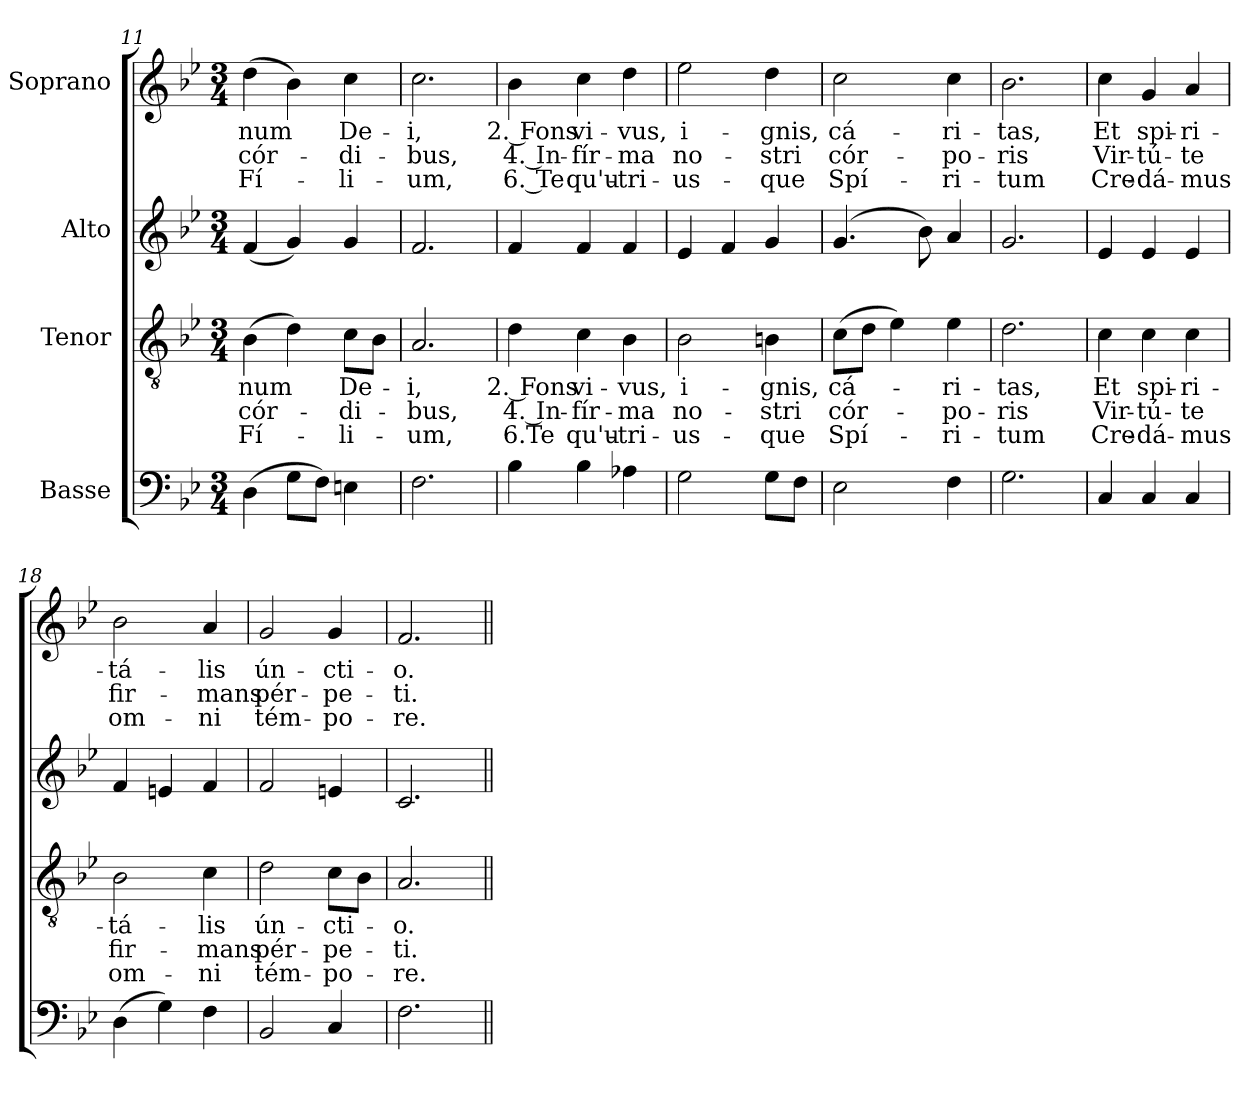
**kern	**kern	**text	**text	**text	**kern	**kern	**text	**text	**text
*part4	*part3	*part3	*part3	*part3	*part2	*part1	*part1	*part1	*part1
*staff4	*staff3	*staff3	*staff3	*staff3	*staff2	*staff1	*staff1	*staff1	*staff1
*I"Basse	*I"Tenor	*	*	*	*I"Alto	*I"Soprano	*	*	*
*clefF4	*clefGv2	*	*	*	*clefG2	*clefG2	*	*	*
*k[b-e-]	*k[b-e-]	*	*	*	*k[b-e-]	*k[b-e-]	*	*	*
*M3/4	*M3/4	*	*	*	*M3/4	*M3/4	*	*	*
=11	=11	=11	=11	=11	=11	=11	=11	=11	=11
!	!	!LO:LY:b	!LO:LY:b	!LO:LY:b	!	!	!LO:LY:b	!LO:LY:b	!LO:LY:b
(>4D\	(>4B-\	num	cór-	Fí-	(<4f/	(>4dd\	num	cór-	Fí-
8G\L	4d\)	.	.	.	4g/)	4b-\)	.	.	.
8F\J)	.	.	.	.	.	.	.	.	.
!	!	!LO:LY:b	!LO:LY:b	!LO:LY:b	!	!	!LO:LY:b	!LO:LY:b	!LO:LY:b
4En\	8c\L	De-	di-	li-	4g/	4cc\	De-	di-	li-
.	8B-\J	.	.	.	.	.	.	.	.
=12	=12	=12	=12	=12	=12	=12	=12	=12	=12
!	!	!LO:LY:b	!LO:LY:b	!LO:LY:b	!	!	!LO:LY:b	!LO:LY:b	!LO:LY:b
2.F\	2.A/	i,	bus,	um,	2.f/	2.cc\	i,	bus,	um,
!!LO:LB:g=z
=13	=13	=13	=13	=13	=13	=13	=13	=13	=13
!	!	!LO:LY:b	!LO:LY:b	!LO:LY:b	!	!	!LO:LY:b	!LO:LY:b	!LO:LY:b
4B-\	4d\	2. Fons	4. In-	6.Te	4f/	4b-\	2. Fons	4. In-	6. Te
!	!	!LO:LY:b	!LO:LY:b	!LO:LY:b	!	!	!LO:LY:b	!LO:LY:b	!LO:LY:b
4B-\	4c\	vi-	fír-	qu'u-	4f/	4cc\	vi-	fír-	qu'u-
!	!	!LO:LY:b	!LO:LY:b	!LO:LY:b	!	!	!LO:LY:b	!LO:LY:b	!LO:LY:b
4A-X\	4B-\	vus,	ma	tri-	4f/	4dd\	vus,	ma	tri-
=14	=14	=14	=14	=14	=14	=14	=14	=14	=14
!	!	!LO:LY:b	!LO:LY:b	!LO:LY:b	!	!	!LO:LY:b	!LO:LY:b	!LO:LY:b
2G\	2B-\	i-	no-	us-	4e-/	2ee-\	i-	no-	us-
.	.	.	.	.	4f/	.	.	.	.
!	!	!LO:LY:b	!LO:LY:b	!LO:LY:b	!	!	!LO:LY:b	!LO:LY:b	!LO:LY:b
8G\L	4Bn\	gnis,	stri	que	4g/	4dd\	gnis,	stri	que
8F\J	.	.	.	.	.	.	.	.	.
=15	=15	=15	=15	=15	=15	=15	=15	=15	=15
!	!	!LO:LY:b	!LO:LY:b	!LO:LY:b	!	!	!LO:LY:b	!LO:LY:b	!LO:LY:b
2E-\	(>8c\L	cá-	cór-	Spí-	(>4.g/	2cc\	cá-	cór-	Spí-
.	8d\J	.	.	.	.	.	.	.	.
.	4e-\)	.	.	.	.	.	.	.	.
.	.	.	.	.	8b-\)	.	.	.	.
!	!	!LO:LY:b	!LO:LY:b	!LO:LY:b	!	!	!LO:LY:b	!LO:LY:b	!LO:LY:b
4F\	4e-\	-ri-	po-	ri-	4a/	4cc\	ri-	po-	ri-
=16	=16	=16	=16	=16	=16	=16	=16	=16	=16
!	!	!LO:LY:b	!LO:LY:b	!LO:LY:b	!	!	!LO:LY:b	!LO:LY:b	!LO:LY:b
2.G\	2.d\	tas,	ris	tum	2.g/	2.b-\	tas,	ris	tum
=17	=17	=17	=17	=17	=17	=17	=17	=17	=17
!	!	!LO:LY:b	!LO:LY:b	!LO:LY:b	!	!	!LO:LY:b	!LO:LY:b	!LO:LY:b
4C/	4c\	Et	Vir-	Cre-	4e-/	4cc\	Et	Vir-	Cre-
!	!	!LO:LY:b	!LO:LY:b	!LO:LY:b	!	!	!LO:LY:b	!LO:LY:b	!LO:LY:b
4C/	4c\	spi-	tú-	dá-	4e-/	4g/	spi-	tú-	dá-
!	!	!LO:LY:b	!LO:LY:b	!LO:LY:b	!	!	!LO:LY:b	!LO:LY:b	!LO:LY:b
4C/	4c\	ri-	te	mus	4e-/	4a/	ri-	te	mus
=18	=18	=18	=18	=18	=18	=18	=18	=18	=18
!	!	!LO:LY:b	!LO:LY:b	!LO:LY:b	!	!	!LO:LY:b	!LO:LY:b	!LO:LY:b
(>4D\	2B-\	tá-	fir-	om-	4f/	2b-\	tá-	fir-	om-
4G\)	.	.	.	.	4en/	.	.	.	.
!	!	!LO:LY:b	!LO:LY:b	!LO:LY:b	!	!	!LO:LY:b	!LO:LY:b	!LO:LY:b
4F\	4c\	lis	-mans	ni	4f/	4a/	lis	-mans	ni
=19	=19	=19	=19	=19	=19	=19	=19	=19	=19
!	!	!LO:LY:b	!LO:LY:b	!LO:LY:b	!	!	!LO:LY:b	!LO:LY:b	!LO:LY:b
2BB-/	2d\	ún-	pér-	tém-	2f/	2g/	ún-	pér-	tém-
!	!	!LO:LY:b	!LO:LY:b	!LO:LY:b	!	!	!LO:LY:b	!LO:LY:b	!LO:LY:b
4C/	8c\L	cti-	pe-	po-	4en/	4g/	cti-	pe-	po-
.	8B-\J	.	.	.	.	.	.	.	.
=20	=20	=20	=20	=20	=20	=20	=20	=20	=20
!	!	!LO:LY:b	!LO:LY:b	!LO:LY:b	!	!	!LO:LY:b	!LO:LY:b	!LO:LY:b
2.F\	2.A/	o.	ti.	re.	2.c/	2.f/	o.	ti.	re.
=||	=||	=||	=||	=||	=||	=||	=||	=||	=||
*-	*-	*-	*-	*-	*-	*-	*-	*-	*-
